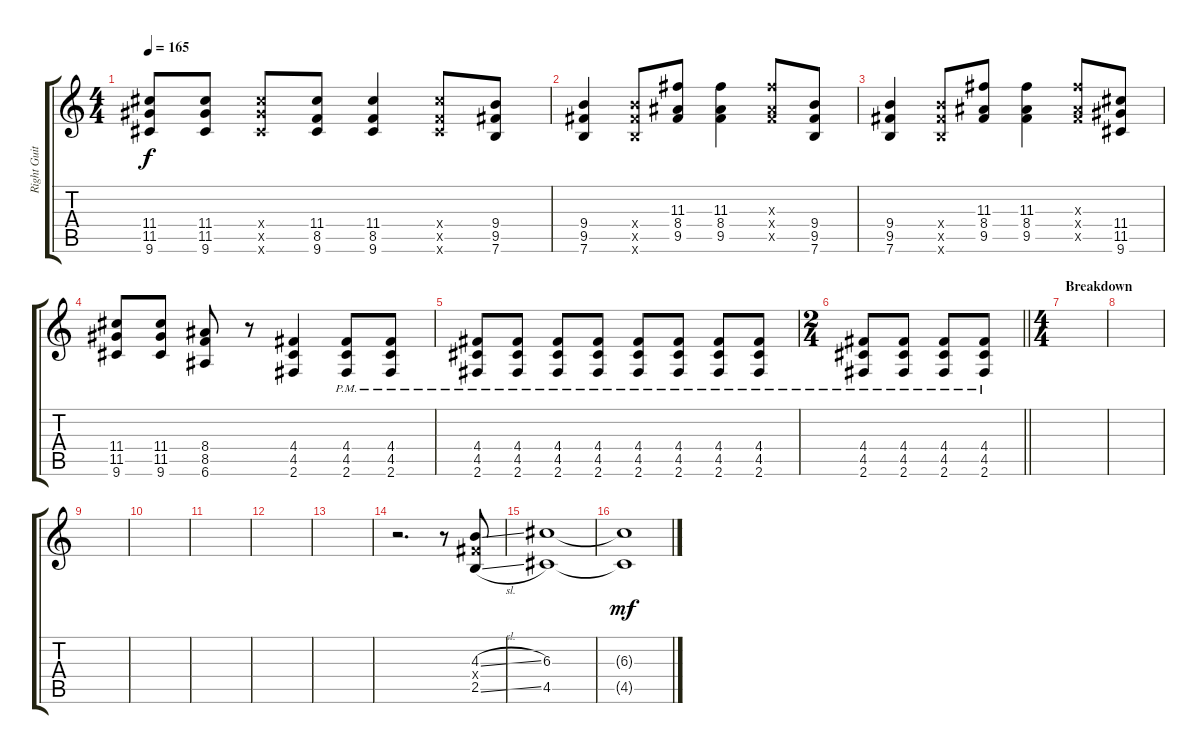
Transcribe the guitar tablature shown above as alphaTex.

\track ("Right Guitar" "Right Guit") {instrument overdrivenguitar}
\staff {score tabs}
\tuning (E4 B3 G3 D3 A2 E2) {hide}
\ts (4 4)
\tempo 165
\clef g2
\ks c
(11.4 11.5 9.6).8{dy f} (11.4 11.5 9.6).8 (11.4{x} 11.5{x} 9.6{x}).8 (11.4 8.5 9.6).8 (11.4 8.5 9.6).4 (11.4{x} 8.5{x} 9.6{x}).8 (9.4 9.5 7.6).8 |
(9.4 9.5 7.6).4 (9.4{x} 9.5{x} 7.6{x}).8 (11.3 8.4 9.5).8 (11.3 8.4 9.5).4 (11.3{x} 8.4{x} 9.5{x}).8 (9.4 9.5 7.6).8 |
(9.4 9.5 7.6).4 (9.4{x} 9.5{x} 7.6{x}).8 (11.3 8.4 9.5).8 (11.3 8.4 9.5).4 (11.3{x} 8.4{x} 9.5{x}).8 (11.4 11.5 9.6).8 |
(11.4 11.5 9.6).8 (11.4 11.5 9.6).8 (8.4 8.5 6.6).8 r.8 (4.4 4.5 2.6).4 (4.4{pm} 4.5{pm} 2.6{pm}).8 (4.4{pm} 4.5{pm} 2.6{pm}).8 |
(4.4{pm} 4.5{pm} 2.6{pm}).8 (4.4{pm} 4.5{pm} 2.6{pm}).8 (4.4{pm} 4.5{pm} 2.6{pm}).8 (4.4{pm} 4.5{pm} 2.6{pm}).8 (4.4{pm} 4.5{pm} 2.6{pm}).8 (4.4{pm} 4.5{pm} 2.6{pm}).8 (4.4{pm} 4.5{pm} 2.6{pm}).8 (4.4{pm} 4.5{pm} 2.6{pm}).8 |
\ts (2 4)
\barLineRight lightlight
(4.4{pm} 4.5{pm} 2.6{pm}).8 (4.4{pm} 4.5{pm} 2.6{pm}).8 (4.4{pm} 4.5{pm} 2.6{pm}).8 (4.4{pm} 4.5{pm} 2.6{pm}).8 |
\ts (4 4)
\section ("" "Breakdown")
|
|
|
|
|
|
|
r.2{d} r.8 (4.3{sl} 4.4{x} 2.5{sl}).8 |
(6.3 4.5).1 |
(6.3{t} 4.5{t}).1{dy mf}
